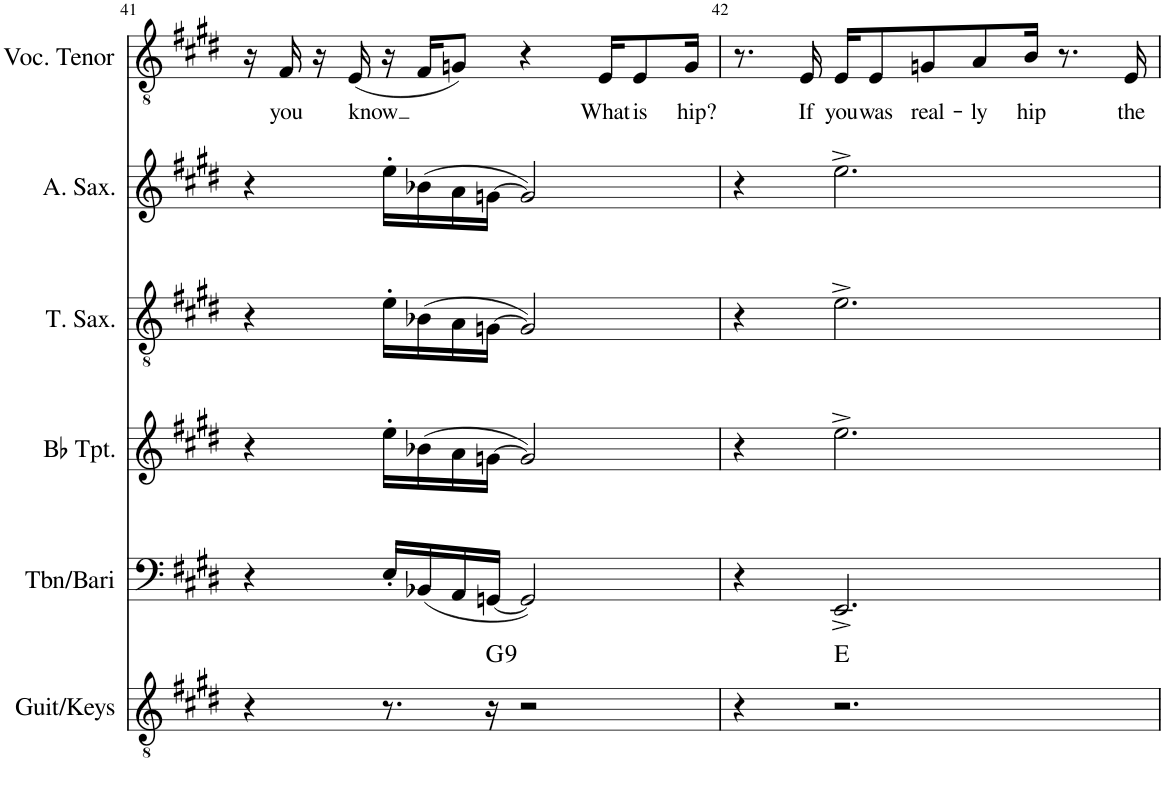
**kern	**harte	**kern	**kern	**kern	**kern	**kern	**text
*part6	*part6	*part5	*part4	*part3	*part2	*part1	*part1
*staff6	*	*staff5	*staff4	*staff3	*staff2	*staff1	*staff1
*I"Guit/Keys	*	*I"Tbn/Bari	*I"Bb Trumpet	*I"T. Sax.	*I"Alto Sax	*I"Voc. Tenor	*
*I'Guit/Keys	*	*I'Tbn/Bari	*I'Bb Tpt.	*I'T. Sax.	*I'A. Sax.	*I'Voc. Tenor	*
!!LO:PB:g=z
*clefGv2	*	*clefF4	*clefG2	*clefGv2	*clefG2	*clefGv2	*
*	*	*	*ITrd1c2	*ITrd8c14	*ITrd5c9	*	*
*k[f#c#g#d#]	*	*k[f#c#g#d#]	*k[f#c#g#d#]	*k[f#c#g#d#]	*k[f#c#g#d#]	*k[f#c#g#d#]	*
*M4/4	*	*M4/4	*M4/4	*M4/4	*M4/4	*M4/4	*
=41	=41	=41	=41	=41	=41	=41	=41
4r	.	4r	4r	4r	4r	16r	.
!	!	!	!	!	!	!	!LO:LY:b
.	.	.	.	.	.	16F#/	you
.	.	.	.	.	.	16r	.
!	!	!	!	!	!	!	!LO:LY:b
.	.	.	.	.	.	(16E/	know
8.r	.	16E'/LL	16ee'\LL	16e'\LL	16ee'\LL	16r	.
.	.	(16BB-X/	(16b-X\	(16B-X\	(16b-X\	16F#/KL	.
.	.	16AA/	16a\	16A\	16a\	8Gn/J)	.
!	!LO:H:kt=9	!	!	!	!	!	!
16r	G:9	[16GGn/JJ	[16gn\JJ	[16Gn\JJ	[16gn\JJ	.	.
2r	.	2GG/])	2g/])	2G/])	2g/])	4r	.
!	!	!	!	!	!	!	!LO:LY:b
.	.	.	.	.	.	16E/KL	What
!	!	!	!	!	!	!	!LO:LY:b
.	.	.	.	.	.	8E/	is
!	!	!	!	!	!	!	!LO:LY:b
.	.	.	.	.	.	16G/Jk	hip?
=42	=42	=42	=42	=42	=42	=42	=42
4r	.	4r	4r	4r	4r	8.r	.
!	!	!	!	!	!	!	!LO:LY:b
.	.	.	.	.	.	16E/	If
!	!	!	!	!	!	!	!LO:LY:b
2.r	E:maj	2.EE^/	2.ee^\	2.e^\	2.ee^\	16E/KL	you
!	!	!	!	!	!	!	!LO:LY:b
.	.	.	.	.	.	8E/	was
!	!	!	!	!	!	!	!LO:LY:b
.	.	.	.	.	.	8Gn/	real-
!	!	!	!	!	!	!	!LO:LY:b
.	.	.	.	.	.	8A/	-ly
!	!	!	!	!	!	!	!LO:LY:b
.	.	.	.	.	.	16B/Jk	hip
.	.	.	.	.	.	8.r	.
!	!	!	!	!	!	!	!LO:LY:b
.	.	.	.	.	.	16E/	the
=	=	=	=	=	=	=	=
*-	*-	*-	*-	*-	*-	*-	*-
